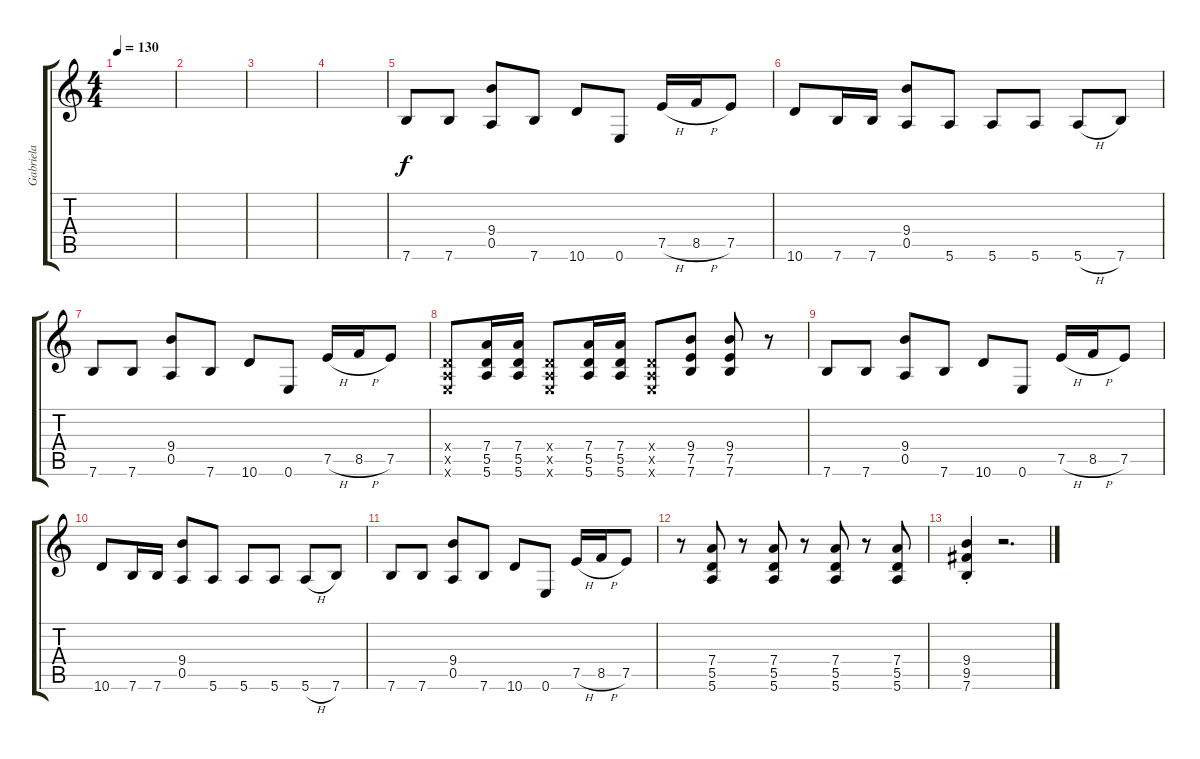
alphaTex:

\track ("Gabriela" "Gabriela") {instrument acousticguitarsteel}
\staff {score tabs}
\tuning (E4 B3 G3 D3 A2 E2) {hide}
\ts (4 4)
\tempo 130
\clef g2
\ks c
|
|
|
|
7.6.8 7.6.8 (9.4 0.5).8 7.6.8 10.6.8 0.6.8 7.5{h}.16 8.5{h}.16 7.5.8 |
10.6.8 7.6.16 7.6.16 (9.4 0.5).8 5.6.8 5.6.8 5.6.8 5.6{h}.8 7.6.8 |
7.6.8 7.6.8 (9.4 0.5).8 7.6.8 10.6.8 0.6.8 7.5{h}.16 8.5{h}.16 7.5.8 |
(0.4{x} 0.5{x} 0.6{x}).8 (7.4 5.5 5.6).16 (7.4 5.5 5.6).16 (0.4{x} 0.5{x} 0.6{x}).8 (7.4 5.5 5.6).16 (7.4 5.5 5.6).16 (0.4{x} 0.5{x} 0.6{x}).8 (9.4 7.5 7.6).8 (9.4 7.5 7.6).8 r.8 |
7.6.8 7.6.8 (9.4 0.5).8 7.6.8 10.6.8 0.6.8 7.5{h}.16 8.5{h}.16 7.5.8 |
10.6.8 7.6.16 7.6.16 (9.4 0.5).8 5.6.8 5.6.8 5.6.8 5.6{h}.8 7.6.8 |
7.6.8 7.6.8 (9.4 0.5).8 7.6.8 10.6.8 0.6.8 7.5{h}.16 8.5{h}.16 7.5.8 |
r.8 (7.4 5.5 5.6).8 r.8 (7.4 5.5 5.6).8 r.8 (7.4 5.5 5.6).8 r.8 (7.4 5.5 5.6).8 |
(9.4{st} 9.5{st} 7.6{st}).4 r.2{d}
